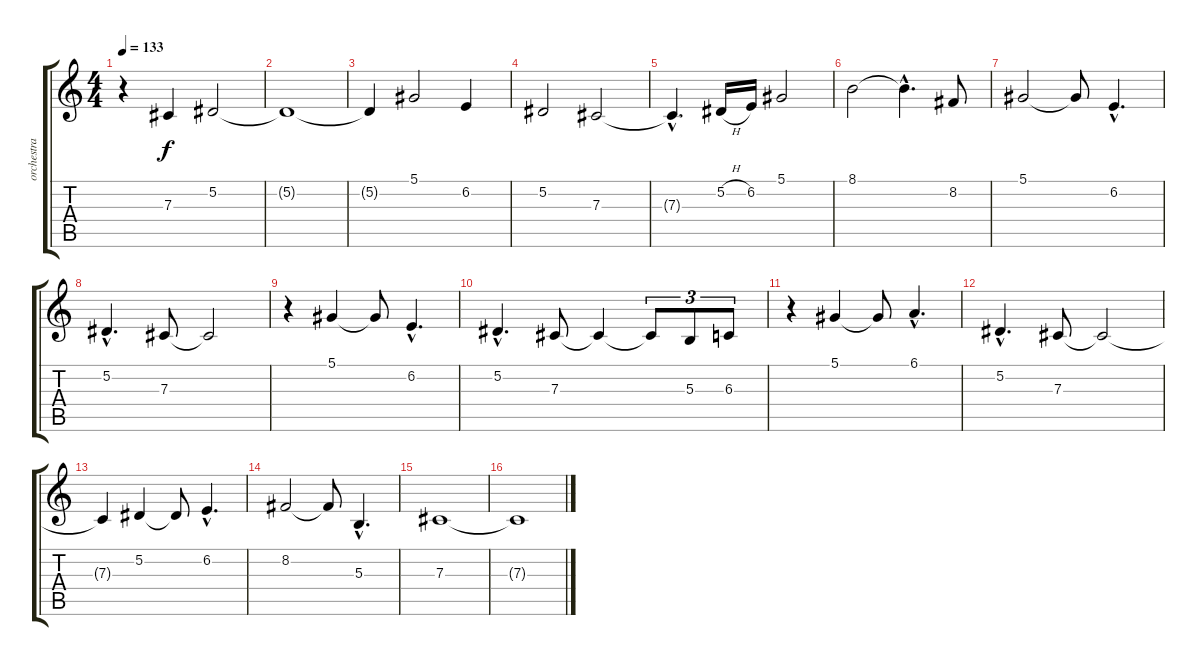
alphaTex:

\track ("orchestra" "orchestra") {instrument stringensemble1}
\staff {score tabs}
\tuning (Eb4 Bb3 Gb3 Db3 Ab2 Eb2) {hide}
\ts (4 4)
\tempo 133
\clef g2
\ks c
r.4{dy f instrument stringensemble1} 7.3.4 5.2.2 |
5.2{t}.1 |
5.2{t}.4 5.1.2 6.2.4 |
5.2.2 7.3.2 |
7.3{hac t}.4{d} 5.2{h}.16 6.2.16 5.1.2 |
8.1.2 8.1{hac t}.4{d} 8.2.8 |
5.1.2 5.1{t}.8 6.2{hac}.4{d} |
5.2{hac}.4{d} 7.3.8 7.3{t}.2 |
r.4 5.1.4 5.1{t}.8 6.2{hac}.4{d} |
5.2{hac}.4{d} 7.3.8 7.3{t}.4 7.3{t}.8{tu (3 2)} 5.3.8{tu (3 2)} 6.3.8{tu (3 2)} |
r.4 5.1.4 5.1{t}.8 6.1{hac}.4{d} |
5.2{hac}.4{d} 7.3.8 7.3{t}.2 |
7.3{t}.4 5.2.4 5.2{t}.8 6.2{hac}.4{d} |
8.2.2 8.2{t}.8 5.3{hac}.4{d} |
7.3.1 |
7.3{t}.1
